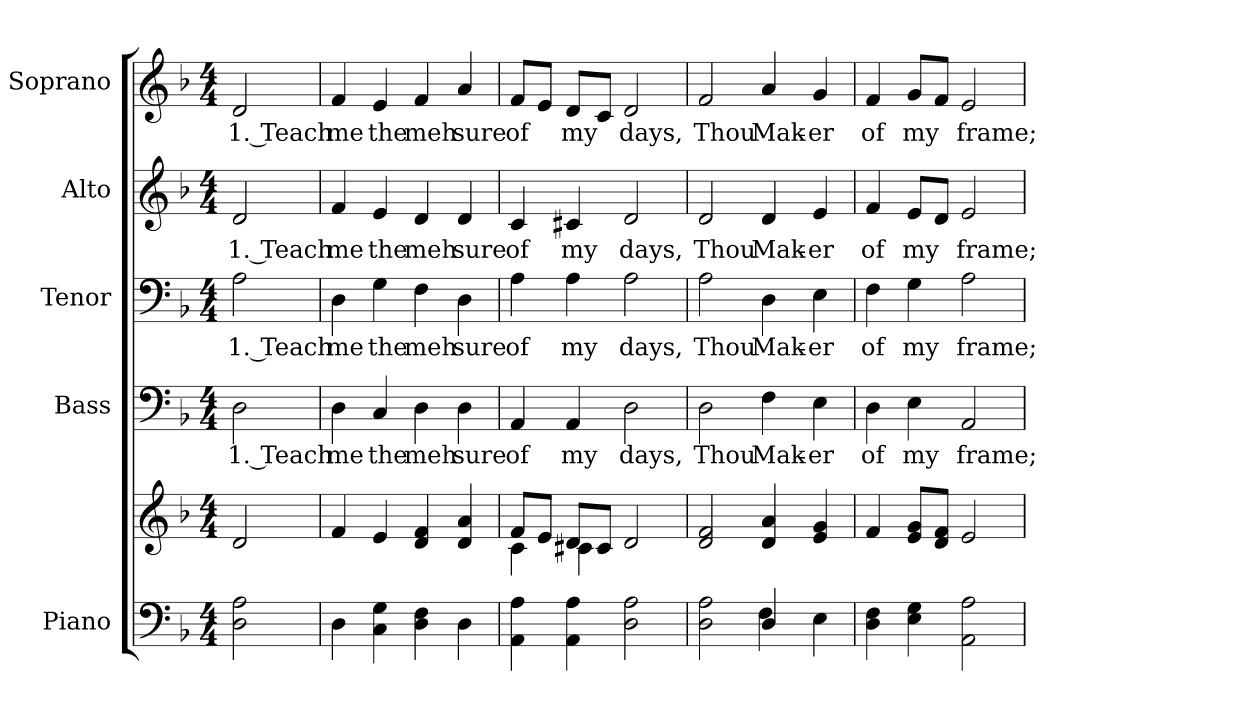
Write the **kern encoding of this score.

**kern	**kern	**kern	**text	**kern	**text	**kern	**text	**kern	**text
*part5	*part5	*part4	*part4	*part3	*part3	*part2	*part2	*part1	*part1
*staff6	*staff5	*staff4	*staff4	*staff3	*staff3	*staff2	*staff2	*staff1	*staff1
*I"Piano	*	*I"Bass	*	*I"Tenor	*	*I"Alto	*	*I"Soprano	*
*I'Pno.	*	*I'B.	*	*I'T.	*	*I'A.	*	*I'S.	*
!!LO:PB:g=z
*clefF4	*clefG2	*clefF4	*	*clefF4	*	*clefG2	*	*clefG2	*
*k[b-]	*k[b-]	*k[b-]	*	*k[b-]	*	*k[b-]	*	*k[b-]	*
*F:	*F:	*F:	*	*F:	*	*F:	*	*F:	*
*M4/4	*M4/4	*M4/4	*	*M4/4	*	*M4/4	*	*M4/4	*
*MM135	*MM135	*MM135	*	*MM135	*	*MM135	*	*MM135	*
=1	=1	=1	=1	=1	=1	=1	=1	=1	=1
!	!	!	!LO:LY:b:color=#000000	!	!	!	!	!	!
!	!	!	!	!	!LO:LY:b:color=#000000	!	!	!	!
!	!	!	!	!	!	!	!LO:LY:b:color=#000000	!	!
!	!	!	!	!	!	!	!	!	!LO:LY:b:color=#000000
2Di\ 2Ai	2di/	2Di\	1. Teach	2Ai\	1. Teach	2di/	1. Teach	2di/	1. Teach
=2	=2	=2	=2	=2	=2	=2	=2	=2	=2
!	!	!	!LO:LY:b:color=#000000	!	!	!	!	!	!
!	!	!	!	!	!LO:LY:b:color=#000000	!	!	!	!
!	!	!	!	!	!	!	!LO:LY:b:color=#000000	!	!
!	!	!	!	!	!	!	!	!	!LO:LY:b:color=#000000
4Di\	4fi/	4Di\	me	4Di\	me	4fi/	me	4fi/	me
!	!	!	!LO:LY:b:color=#000000	!	!	!	!	!	!
!	!	!	!	!	!LO:LY:b:color=#000000	!	!	!	!
!	!	!	!	!	!	!	!LO:LY:b:color=#000000	!	!
!	!	!	!	!	!	!	!	!	!LO:LY:b:color=#000000
4Ci\ 4Gi	4ei/	4Ci/	the	4Gi\	the	4ei/	the	4ei/	the
!	!	!	!LO:LY:b:color=#000000	!	!	!	!	!	!
!	!	!	!	!	!LO:LY:b:color=#000000	!	!	!	!
!	!	!	!	!	!	!	!LO:LY:b:color=#000000	!	!
!	!	!	!	!	!	!	!	!	!LO:LY:b:color=#000000
4Di\ 4Fi	4di/ 4fi	4Di\	meh	4Fi\	meh	4di/	meh	4fi/	meh
!	!	!	!LO:LY:b:color=#000000	!	!	!	!	!	!
!	!	!	!	!	!LO:LY:b:color=#000000	!	!	!	!
!	!	!	!	!	!	!	!LO:LY:b:color=#000000	!	!
!	!	!	!	!	!	!	!	!	!LO:LY:b:color=#000000
4Di\	4di/ 4ai	4Di\	sure	4Di\	sure	4di/	sure	4ai/	sure
=3	=3	=3	=3	=3	=3	=3	=3	=3	=3
*	*^	*	*	*	*	*	*	*	*
!	!	!	!	!LO:LY:b:color=#000000	!	!	!	!	!	!
!	!	!	!	!	!	!LO:LY:b:color=#000000	!	!	!	!
!	!	!	!	!	!	!	!	!LO:LY:b:color=#000000	!	!
!	!	!	!	!	!	!	!	!	!	!LO:LY:b:color=#000000
4AAi\ 4Ai	8fi/L	4ci\	4AAi/	of	4Ai\	of	4ci/	of	8fi/L	of
.	8ei/J	.	.	.	.	.	.	.	8ei/J	.
!	!	!	!	!LO:LY:b:color=#000000	!	!	!	!	!	!
!	!	!	!	!	!	!LO:LY:b:color=#000000	!	!	!	!
!	!	!	!	!	!	!	!	!LO:LY:b:color=#000000	!	!
!	!	!	!	!	!	!	!	!	!	!LO:LY:b:color=#000000
4AAi\ 4Ai	8di/L	4c#Xi\	4AAi/	my	4Ai\	my	4c#Xi/	my	8di/L	my
.	8c#i/J	.	.	.	.	.	.	.	8ci/J	.
!	!	!	!	!LO:LY:b:color=#000000	!	!	!	!	!	!
!	!	!	!	!	!	!LO:LY:b:color=#000000	!	!	!	!
!	!	!	!	!	!	!	!	!LO:LY:b:color=#000000	!	!
!	!	!	!	!	!	!	!	!	!	!LO:LY:b:color=#000000
2Di\ 2Ai	2di/	2ryy	2Di\	days,	2Ai\	days,	2di/	days,	2di/	days,
*	*v	*v	*	*	*	*	*	*	*	*
=4	=4	=4	=4	=4	=4	=4	=4	=4	=4
*^	*	*	*	*	*	*	*	*	*
*	*	*^	*	*	*	*	*	*	*	*
!	!	!	!	!	!LO:LY:b:color=#000000	!	!	!	!	!	!
*	*	*v	*v	*	*	*	*	*	*	*	*
*	*	*^	*	*	*	*	*	*	*	*
!	!	!	!	!	!	!	!LO:LY:b:color=#000000	!	!	!	!
*	*	*v	*v	*	*	*	*	*	*	*	*
*	*	*^	*	*	*	*	*	*	*	*
!	!	!	!	!	!	!	!	!	!LO:LY:b:color=#000000	!	!
*	*	*v	*v	*	*	*	*	*	*	*	*
*	*	*^	*	*	*	*	*	*	*	*
!	!	!	!	!	!	!	!	!	!	!	!LO:LY:b:color=#000000
*	*	*v	*v	*	*	*	*	*	*	*	*
2Di\ 2Ai	2ryy	2di/ 2fi	2Di\	Thou	2Ai\	Thou	2di/	Thou	2fi/	Thou
!	!	!	!	!LO:LY:b:color=#000000	!	!	!	!	!	!
!	!	!	!	!	!	!LO:LY:b:color=#000000	!	!	!	!
!	!	!	!	!	!	!	!	!LO:LY:b:color=#000000	!	!
!	!	!	!	!	!	!	!	!	!	!LO:LY:b:color=#000000
4Di/	4Fi\	4di/ 4ai	4Fi\	Mak-	4Di\	Mak-	4di/	Mak-	4ai/	Mak-
!	!	!	!	!LO:LY:b:color=#000000	!	!	!	!	!	!
!	!	!	!	!	!	!LO:LY:b:color=#000000	!	!	!	!
!	!	!	!	!	!	!	!	!LO:LY:b:color=#000000	!	!
!	!	!	!	!	!	!	!	!	!	!LO:LY:b:color=#000000
4Ei\	4ryy	4ei/ 4gi	4Ei\	-er	4Ei\	-er	4ei/	-er	4gi/	-er
*v	*v	*	*	*	*	*	*	*	*	*
!!LO:PB:g=z
=5	=5	=5	=5	=5	=5	=5	=5	=5	=5
*^	*	*	*	*	*	*	*	*	*
!	!	!	!	!LO:LY:b:color=#000000	!	!	!	!	!	!
*v	*v	*	*	*	*	*	*	*	*	*
*^	*	*	*	*	*	*	*	*	*
!	!	!	!	!	!	!LO:LY:b:color=#000000	!	!	!	!
*v	*v	*	*	*	*	*	*	*	*	*
*^	*	*	*	*	*	*	*	*	*
!	!	!	!	!	!	!	!	!LO:LY:b:color=#000000	!	!
*v	*v	*	*	*	*	*	*	*	*	*
*^	*	*	*	*	*	*	*	*	*
!	!	!	!	!	!	!	!	!	!	!LO:LY:b:color=#000000
*v	*v	*	*	*	*	*	*	*	*	*
4Di\ 4Fi	4fi/	4Di\	of	4Fi\	of	4fi/	of	4fi/	of
!	!	!	!LO:LY:b:color=#000000	!	!	!	!	!	!
!	!	!	!	!	!LO:LY:b:color=#000000	!	!	!	!
!	!	!	!	!	!	!	!LO:LY:b:color=#000000	!	!
!	!	!	!	!	!	!	!	!	!LO:LY:b:color=#000000
4Ei\ 4Gi	8ei/ 8giL	4Ei\	my	4Gi\	my	8ei/L	my	8gi/L	my
.	8di/ 8fiJ	.	.	.	.	8di/J	.	8fi/J	.
!	!	!	!LO:LY:b:color=#000000	!	!	!	!	!	!
!	!	!	!	!	!LO:LY:b:color=#000000	!	!	!	!
!	!	!	!	!	!	!	!LO:LY:b:color=#000000	!	!
!	!	!	!	!	!	!	!	!	!LO:LY:b:color=#000000
2AAi\ 2Ai	2ei/	2AAi/	frame;	2Ai\	frame;	2ei/	frame;	2ei/	frame;
=	=	=	=	=	=	=	=	=	=
*-	*-	*-	*-	*-	*-	*-	*-	*-	*-
